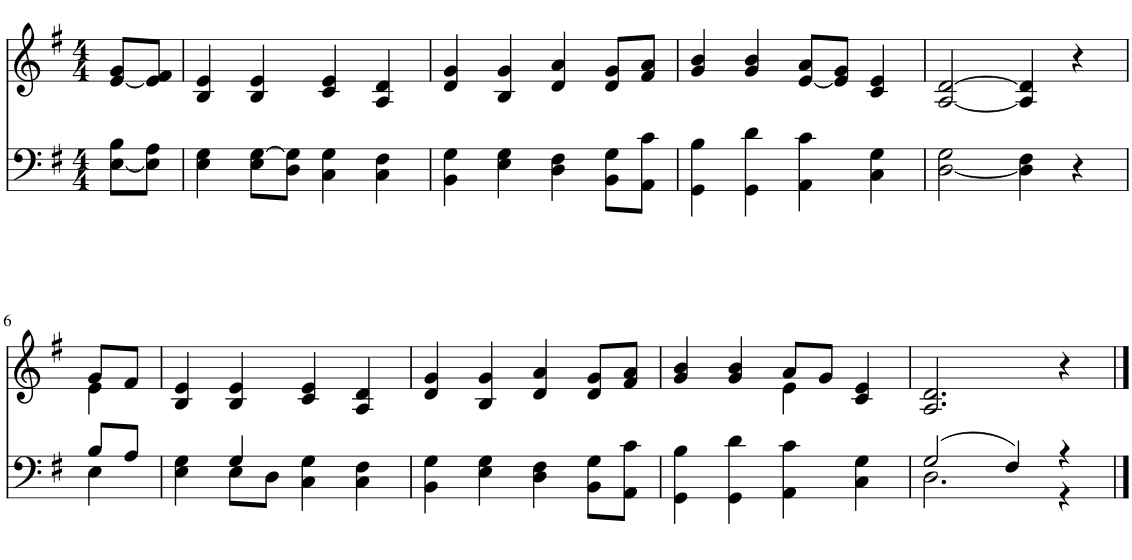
**kern	**kern
*part2	*part1
*staff2	*staff1
*I"ChrchOrg-2	*I"ChrchOrg
*I'Ch	*I'Ch
*clefF4	*clefG2
*k[f#]	*k[f#]
*M4/4	*M4/4
=1	=1
[8E\ 8B\L	[8e/ 8g/L
8E\] 8A\J	8e/] 8f#/J
=2	=2
4E\ 4G\	4B/ 4e/
8E\ [8G\L	4B/ 4e/
8D\ 8G\]J	.
4C\ 4G\	4c/ 4e/
4C\ 4F#\	4A/ 4d/
=3	=3
4BB\ 4G\	4d/ 4g/
4E\ 4G\	4B/ 4g/
4D\ 4F#\	4d/ 4a/
8BB\ 8G\L	8d/ 8g/L
8AA\ 8c\J	8f#/ 8a/J
=4	=4
4GG\ 4B\	4g/ 4b/
4GG\ 4d\	4g/ 4b/
4AA\ 4c\	[8e/ 8a/L
.	8e/] 8g/J
4C\ 4G\	4c/ 4e/
=5	=5
[2D\ 2G\	[2A/ [2d/
4D\] 4F#\	4A/] 4d/]
4r	4r
!!LO:LB:g=z
=6	=6
*^	*^
8B/L	4E\	8g/L	4e\
8A/J	.	8f#/J	.
*	*	*v	*v
=7	=7	=7
4E\ 4G\	4ryy	4B/ 4e/
8E\L	4G/	4B/ 4e/
8D\J	.	.
4C\ 4G\	2ryy	4c/ 4e/
4C\ 4F#\	.	4A/ 4d/
*v	*v	*
=8	=8
4BB\ 4G\	4d/ 4g/
4E\ 4G\	4B/ 4g/
4D\ 4F#\	4d/ 4a/
8BB\ 8G\L	8d/ 8g/L
8AA\ 8c\J	8f#/ 8a/J
=9	=9
*	*^
4GG\ 4B\	4g/ 4b/	2ryy
4GG\ 4d\	4g/ 4b/	.
4AA\ 4c\	8a/L	4e\
.	8g/J	.
4C\ 4G\	4c/ 4e/	4ryy
*	*v	*v
=10	=10
*^	*
(2G/	2.D\	2.A/ 2.d/
4F#/)	.	.
4r	4r	4r
*v	*v	*
==	==
*-	*-
